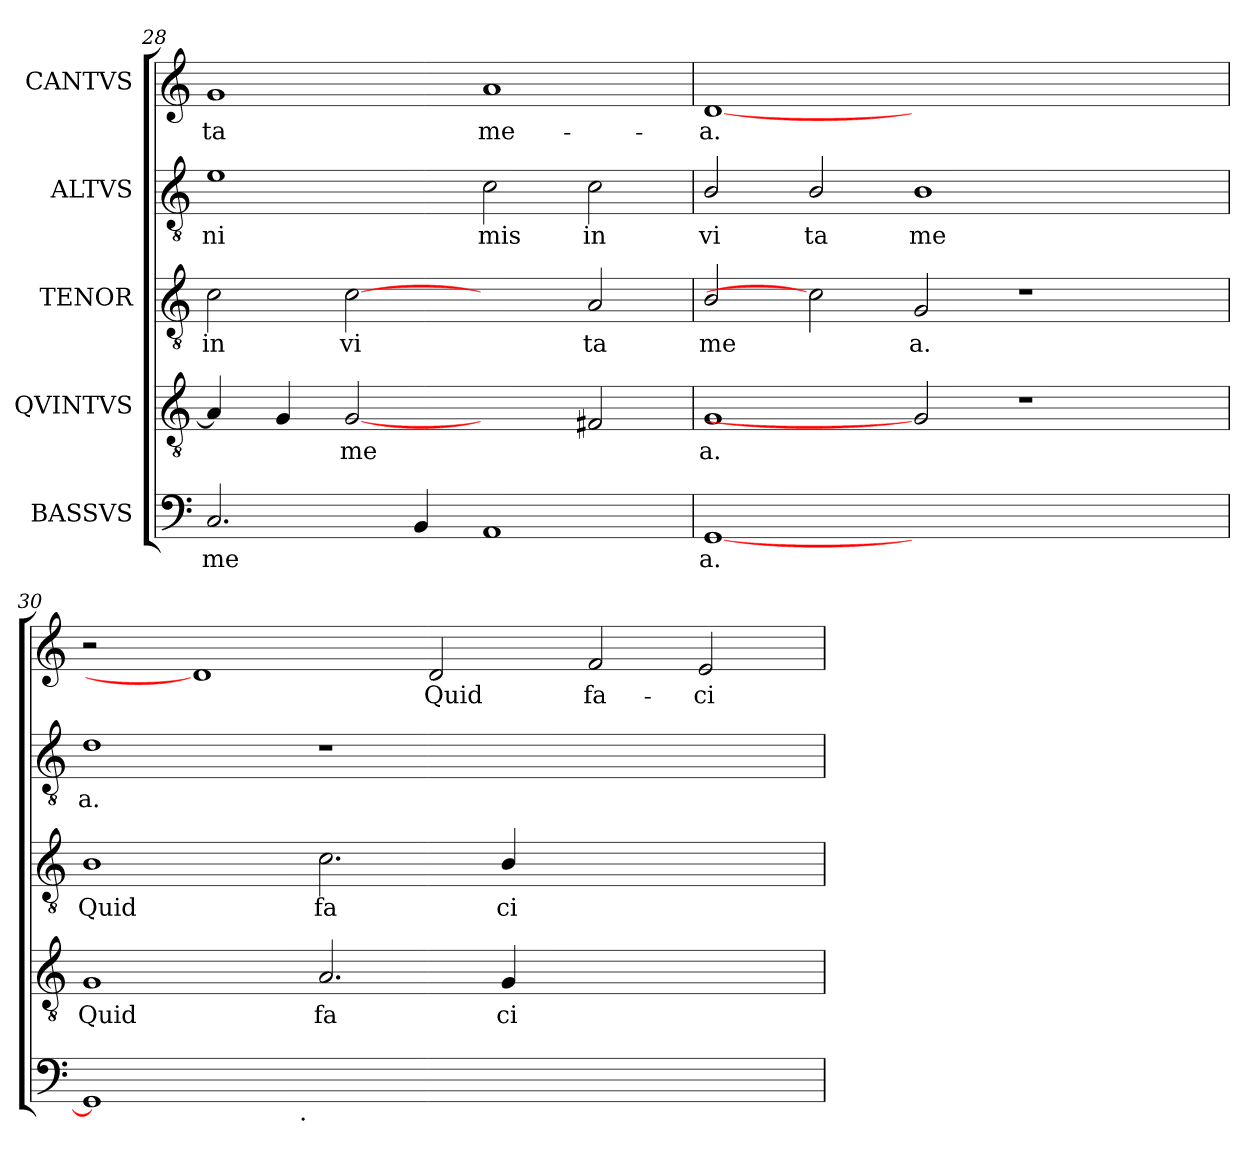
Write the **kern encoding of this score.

**kern	**text	**kern	**text	**kern	**text	**kern	**text	**kern	**text
*part5	*part5	*part4	*part4	*part3	*part3	*part2	*part2	*part1	*part1
*staff5	*staff5	*staff4	*staff4	*staff3	*staff3	*staff2	*staff2	*staff1	*staff1
*I"BASSVS	*	*I"QVINTVS	*	*I"TENOR	*	*I"ALTVS	*	*I"CANTVS	*
*clefF4	*	*clefGv2	*	*clefGv2	*	*clefGv2	*	*clefG2	*
*k[]	*	*k[]	*	*k[]	*	*k[]	*	*k[]	*
*C:	*	*C:	*	*C:	*	*C:	*	*C:	*
=28	=28	=28	=28	=28	=28	=28	=28	=28	=28
!	!LO:LY:b:cj	!	!LO:LY:b:cj	!	!LO:LY:b:cj	!	!LO:LY:b:cj	!	!LO:LY:b:cj
2.C/	me-	4A/]	.	2c\	in	1e	ni	1g	-ta
!	!	!	!LO:LY:b:cj	!	!	!	!	!	!
.	.	4G/	.	.	.	.	.	.	.
!	!	!	!LO:LY:b:cj	!	!LO:LY:b:cj	!	!	!	!
.	.	[2G	me	[2c	vi	.	.	.	.
!	!LO:LY:b:cj	!	!	!	!	!	!	!	!
4BB/	--	.	.	.	.	.	.	.	.
!	!LO:LY:b:cj	!	!	!	!	!	!LO:LY:b:cj	!	!LO:LY:b:cj
1AA	--	2ryy	.	2ryy	.	2c\	mis	1a	me-
!	!	!	!LO:LY:b:cj	!	!LO:LY:b:cj	!	!LO:LY:b:cj	!	!
.	.	2F#/	.	2A/	ta	2c\	in	.	.
=29	=29	=29	=29	=29	=29	=29	=29	=29	=29
!	!LO:LY:b:cj	!	!LO:LY:b:cj	!	!LO:LY:b:cj	!	!LO:LY:b:cj	!	!LO:LY:b:cj
[1GG	-a.	1G	a.	2B/	me	2B/	vi	[1d	-a.
!	!	!	!	!	!	!	!LO:LY:b:cj	!	!
.	.	.	.	2c]	.	2B/	ta	.	.
!	!	!	!	!	!LO:LY:b:cj	!	!LO:LY:b:cj	!	!
1.ryy	.	2G]	.	2G/	a.	1B	me	1.ryy	.
.	.	1r	.	1r	.	.	.	.	.
.	.	.	.	.	.	2ryy	.	.	.
=30	=30	=30	=30	=30	=30	=30	=30	=30	=30
!	!	!	!LO:LY:b:cj	!	!LO:LY:b:cj	!	!LO:LY:b:cj	!	!
*^	*	*	*	*	*	*	*	*	*
1GG]	2ryy	.	1G	Quid	1B	Quid	1d	a.	2r	.
.	4...ryy	.	.	.	.	.	.	.	1d]	.
!	!LO:TX:b:t=.	!	!	!	!	!	!	!	!	!
.	1ryy	.	.	.	.	.	.	.	.	.
!	!	!	!	!LO:LY:b:cj	!	!LO:LY:b:cj	!	!	!	!
0ryy	.	.	2.A/	fa	2.c\	fa	1r	.	.	.
!	!	!	!	!	!	!	!	!	!	!LO:LY:b:cj
.	.	.	.	.	.	.	.	.	2d/	Quid
!	!	!	!	!LO:LY:b:cj	!	!LO:LY:b:cj	!	!	!	!
.	.	.	4G/	ci	4B/	ci	.	.	.	.
.	1ryy	.	.	.	.	.	.	.	.	.
!	!	!	!	!	!	!	!	!	!	!LO:LY:b:cj
.	.	.	1ryy	.	1ryy	.	1ryy	.	2f/	fa-
!	!	!	!	!	!	!	!	!	!	!LO:LY:b:cj
.	.	.	.	.	.	.	.	.	2e/	-ci-
.	32ryy	.	.	.	.	.	.	.	.	.
*v	*v	*	*	*	*	*	*	*	*	*
=	=	=	=	=	=	=	=	=	=
*-	*-	*-	*-	*-	*-	*-	*-	*-	*-
